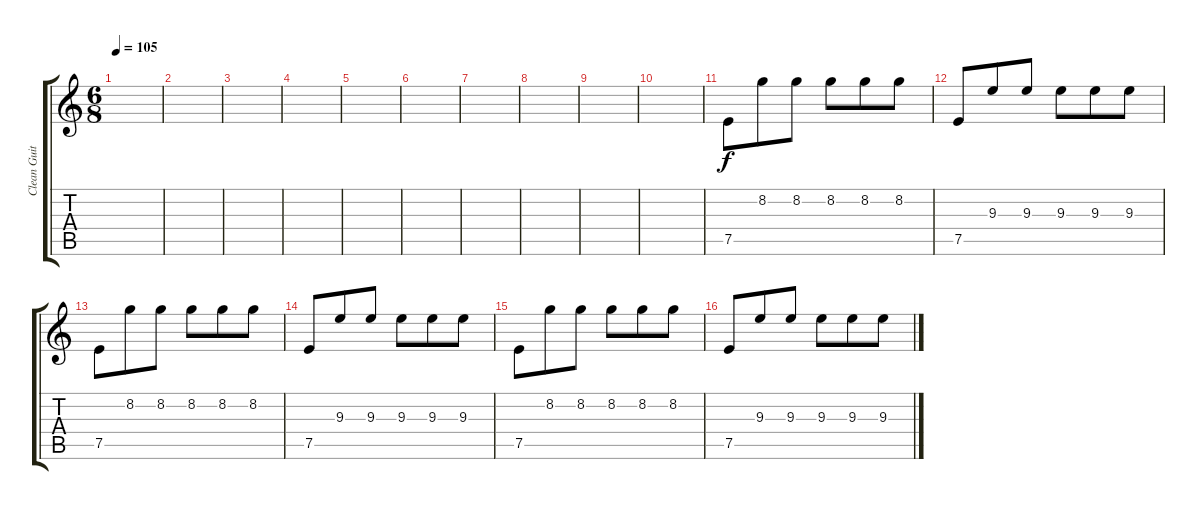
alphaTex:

\track ("Clean Guitar" "Clean Guit") {instrument acousticguitarnylon}
\staff {score tabs}
\tuning (E4 B3 G3 D3 A2 E2) {hide}
\ts (6 8)
\tempo 105
\clef g2
\ks c
|
|
|
|
|
|
|
|
|
|
7.5.8 8.2.8 8.2.8 8.2.8 8.2.8 8.2.8 |
7.5.8 9.3.8 9.3.8 9.3.8 9.3.8 9.3.8 |
7.5.8 8.2.8 8.2.8 8.2.8 8.2.8 8.2.8 |
7.5.8 9.3.8 9.3.8 9.3.8 9.3.8 9.3.8 |
7.5.8 8.2.8 8.2.8 8.2.8 8.2.8 8.2.8 |
7.5.8 9.3.8 9.3.8 9.3.8 9.3.8 9.3.8
